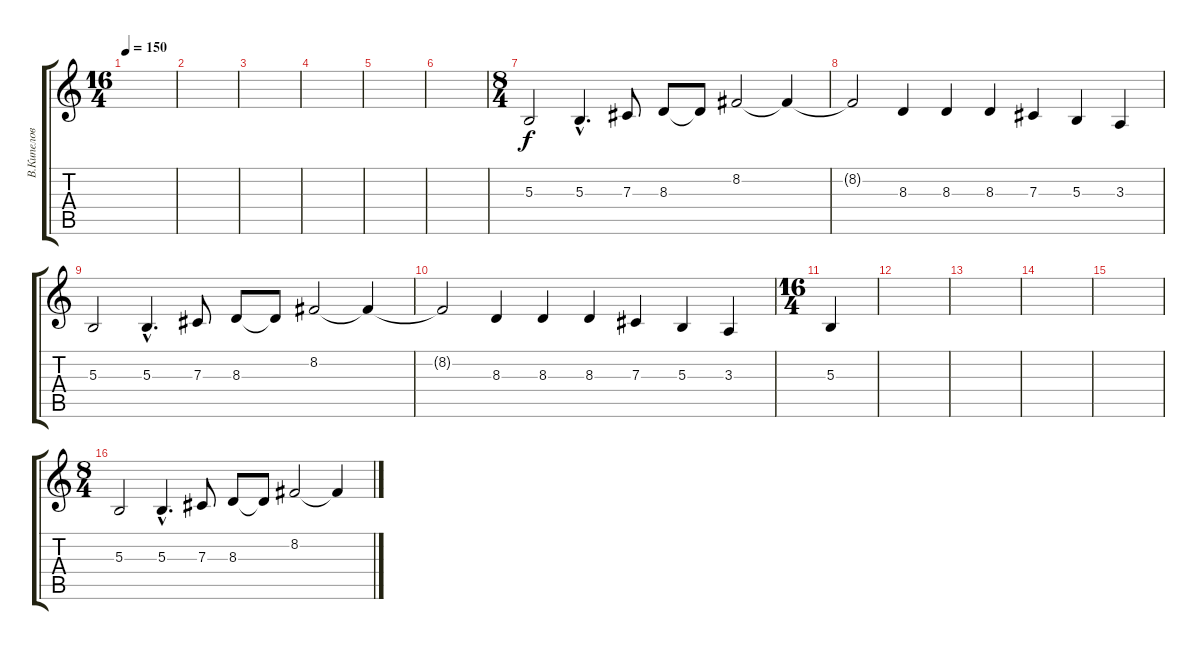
\track ("В.Кипелов" "В.Кипелов") {instrument flute}
\staff {score tabs}
\tuning (Eb4 Bb3 Gb3 Db3 Ab2 Eb2) {hide}
\ts (16 4)
\tempo 150
\clef g2
\ks c
|
|
|
|
|
|
\ts (8 4)
5.3.2 5.3{hac}.4{d} 7.3.8 8.3.8 8.3{t}.8 8.2.2 8.2{t}.4 |
8.2{t}.2 8.3.4 8.3.4 8.3.4 7.3.4 5.3.4 3.3.4 |
5.3.2 5.3{hac}.4{d} 7.3.8 8.3.8 8.3{t}.8 8.2.2 8.2{t}.4 |
8.2{t}.2 8.3.4 8.3.4 8.3.4 7.3.4 5.3.4 3.3.4 |
\ts (16 4)
5.3.4 |
|
|
|
|
\ts (8 4)
5.3.2 5.3{hac}.4{d} 7.3.8 8.3.8 8.3{t}.8 8.2.2 8.2{t}.4
